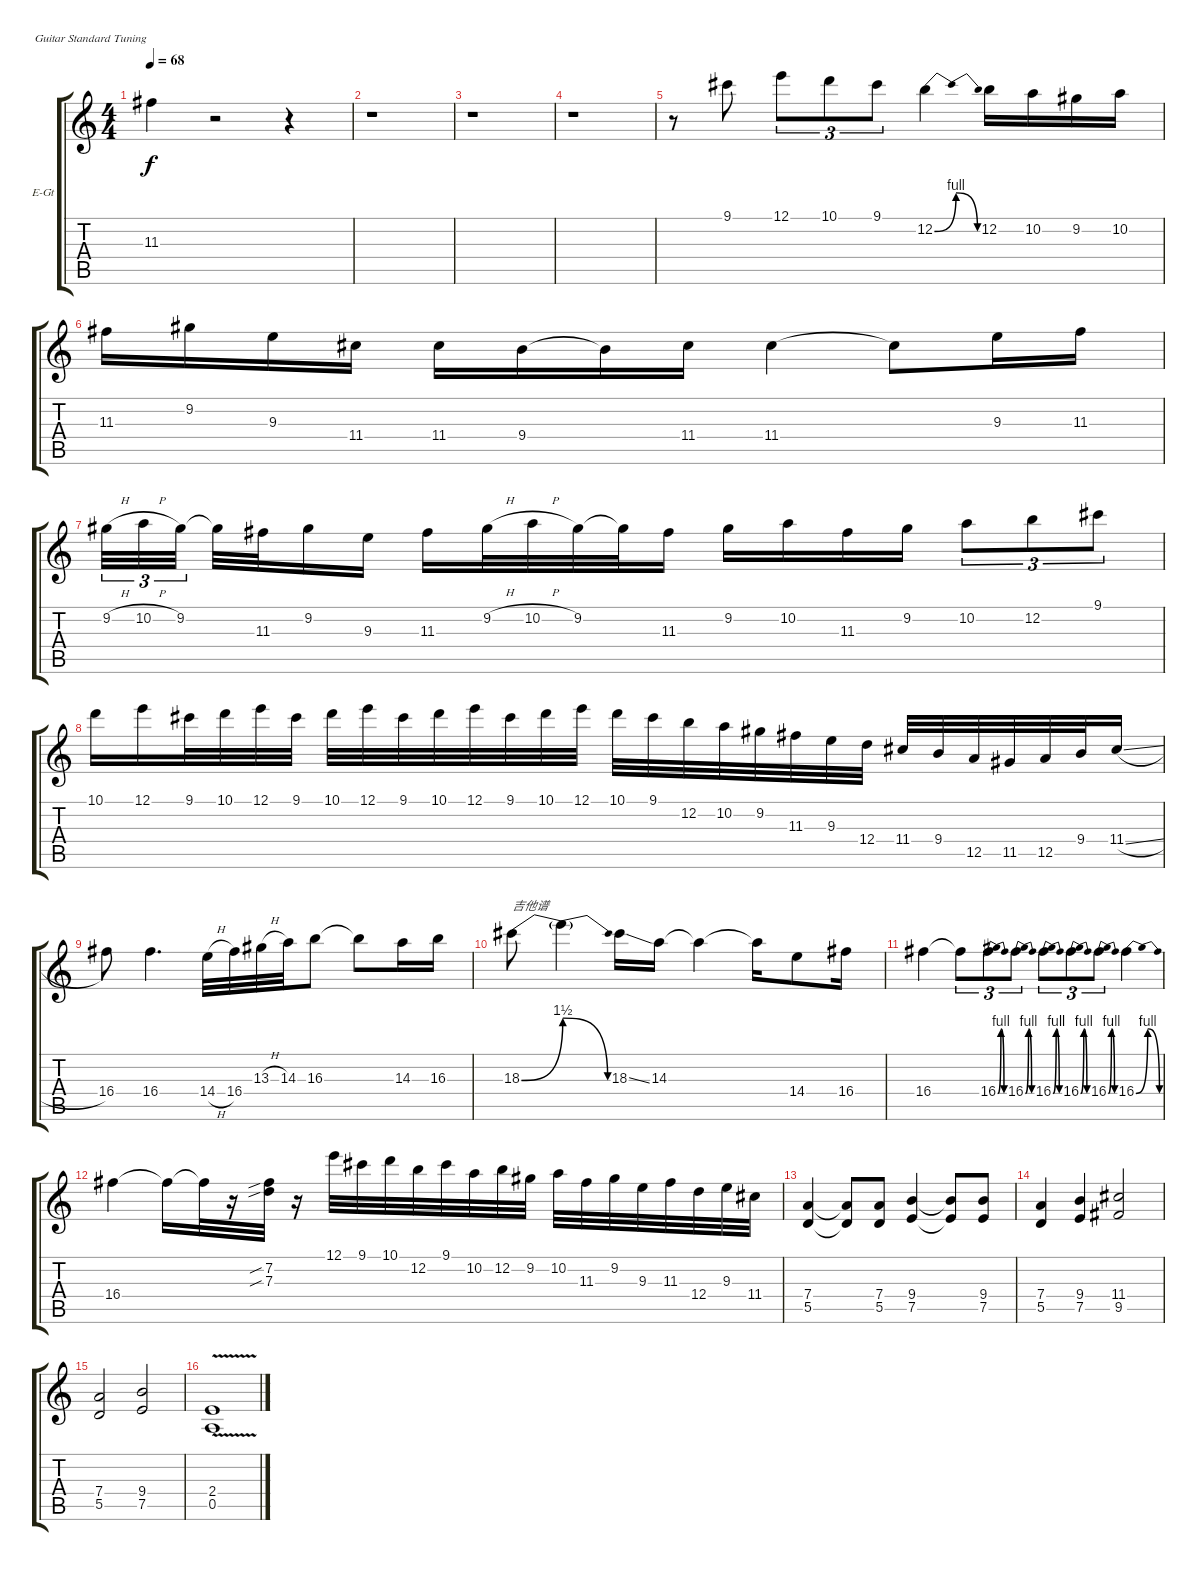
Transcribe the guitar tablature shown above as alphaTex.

\bracketExtendMode groupsimilarinstruments
\firstSystemTrackNameOrientation horizontal
\otherSystemsTrackNameOrientation horizontal
\track ("主音—黄贯中" "E-Gt") {instrument overdrivenguitar}
\staff {score tabs}
\tuning (E4 B3 G3 D3 A2 E2)
\ts (4 4)
\tempo 68
\clef g2
\ks c
11.3{t}.4{dy f} r.2 r.4 |
r.1 |
r.1 |
r.1 |
r.8 9.1.8 12.1.8{tu (3 2)} 10.1.8{tu (3 2)} 9.1.8{tu (3 2)} 12.2{be (bendrelease 0 0 30 4 30 4 60 0)}.4 12.2.16 10.2.16 9.2.16 10.2.16 |
11.3.16 9.2.16 9.3.16 11.4.16 11.4.16 9.4.16 9.4{t}.16 11.4.16 11.4.4 11.4{t}.8 9.3.16 11.3.16 |
9.2{h}.32{tu (3 2)} 10.2{h}.32{tu (3 2)} 9.2.32{tu (3 2)} 9.2{t}.32 11.3.32 9.2.16 9.3.16 11.3.16 9.2{h}.32 10.2{h}.32 9.2.32 9.2{t}.32 11.3.16 9.2.16 10.2.16 11.3.16 9.2.16 10.2.8{tu (3 2)} 12.2.8{tu (3 2)} 9.1.8{tu (3 2)} |
10.1.16 12.1.16 9.1.32 10.1.32 12.1.32 9.1.32 10.1.32 12.1.32 9.1.32 10.1.32 12.1.32 9.1.32 10.1.32 12.1.32 10.1.32 9.1.32 12.2.32 10.2.32 9.2.32 11.3.32 9.3.32 12.4.32 11.4.32 9.4.32 12.5.32 11.5.32 12.5.32 9.4.32 11.4{sl}.16 |
16.4.8 16.4.4{d} 14.4{h}.32 16.4.32 13.3{h}.32 14.3.32 16.3.8 16.3{t}.8 14.3.16 16.3.16 |
18.3{be (bend 0 0 60 6)}.8{txt "吉他谱"} 18.3{be (release 0 6 60 0) t}.4 18.3{ss}.16 14.3.16 14.3{t}.4 14.3{t}.16 14.4.8 16.4.16 |
16.4.4 16.4{t}.8{tu (3 2)} 16.4{be (bendrelease 0 0 30 4 30 4 60 0)}.8{tu (3 2)} 16.4{be (bendrelease 0 0 30 4 30 4 60 0)}.8{tu (3 2)} 16.4{be (bendrelease 0 0 30 4 30 4 60 0)}.8{tu (3 2)} 16.4{be (bendrelease 0 0 30 4 30 4 60 0)}.8{tu (3 2)} 16.4{be (bendrelease 0 0 30 4 30 4 60 0)}.8{tu (3 2)} 16.4{be (bendrelease 0 0 30 4 30 4 60 0)}.4 |
16.4.4 16.4{t}.16 16.4{t}.32 r.16 (7.2{sib} 7.3{sib}).32 r.16 12.1.32 9.1.32 10.1.32 12.2.32 9.1.32 10.2.32 12.2.32 9.2.32 10.2.32 11.3.32 9.2.32 9.3.32 11.3.32 12.4.32 9.3.32 11.4.32 |
(7.4 5.5).4 (7.4{t} 5.5{t}).8 (7.4 5.5).8 (9.4 7.5).4 (9.4{t} 7.5{t}).8 (9.4 7.5).8 |
(7.4 5.5).4 (9.4 7.5).4 (11.4 9.5).2 |
(7.4 5.5).2 (9.4 7.5).2 |
(2.4 0.5{v}).1
